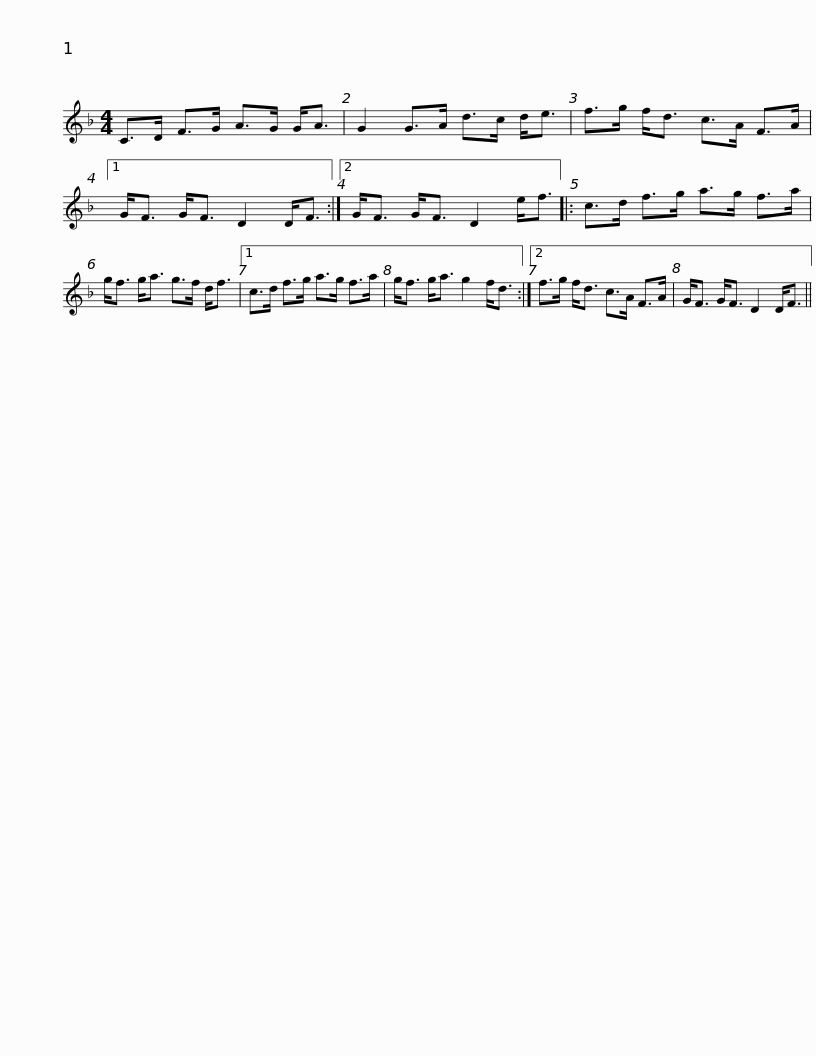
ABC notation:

X:1
L:1/8
M:4/4
I:linebreak $
K:F
V:1 treble
V:1
 C>D F>G A>G G<A | G2 G>A d>c d<e | f>g f<d c>A F>A |1 G<F G<F D2 D<F :|2 G<F G<F D2 e<f |:$ %5
 c>d f>g a>g f>a | g<f g<a g>f d<f |1 c>d f>g a>g f>a | g<f g<a g2 f<d :|2$ f>g f<d c>A F>A | %10
 G<F G<F D2 D<F || %11
